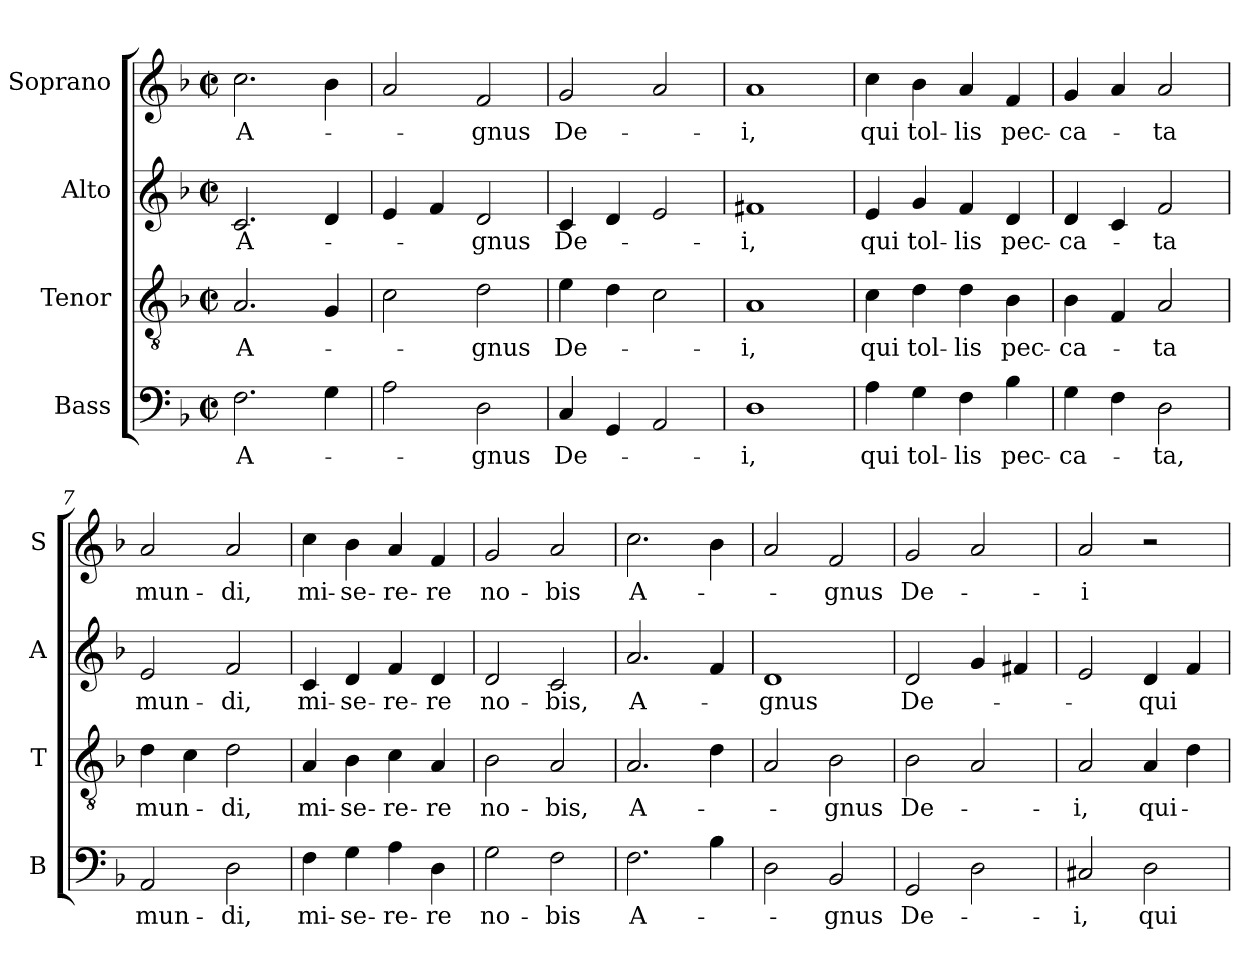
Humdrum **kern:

**kern	**text	**kern	**text	**kern	**text	**kern	**text
*part4	*part4	*part3	*part3	*part2	*part2	*part1	*part1
*staff4	*staff4	*staff3	*staff3	*staff2	*staff2	*staff1	*staff1
*I"Bass	*	*I"Tenor	*	*I"Alto	*	*I"Soprano	*
*I'B	*	*I'T	*	*I'A	*	*I'S	*
*clefF4	*	*clefGv2	*	*clefG2	*	*clefG2	*
*k[b-]	*	*k[b-]	*	*k[b-]	*	*k[b-]	*
*F:	*	*F:	*	*F:	*	*F:	*
*M2/2	*	*M2/2	*	*M2/2	*	*M2/2	*
*met(c|)	*	*met(c|)	*	*met(c|)	*	*met(c|)	*
=1	=1	=1	=1	=1	=1	=1	=1
2.F\	A-	2.A/	A-	2.c/	A-	2.cc\	A-
4G\	.	4G/	.	4d/	.	4b-\	.
=2	=2	=2	=2	=2	=2	=2	=2
2A\	.	2c\	.	4e/	.	2a/	.
.	.	.	.	4f/	.	.	.
2D\	-gnus	2d\	-gnus	2d/	-gnus	2f/	-gnus
=3	=3	=3	=3	=3	=3	=3	=3
4C/	De-	4e\	De-	4c/	De-	2g/	De-
4GG/	.	4d\	.	4d/	.	.	.
2AA/	.	2c\	.	2e/	.	2a/	.
=4	=4	=4	=4	=4	=4	=4	=4
1D	-i,	1A	-i,	1f#X	-i,	1a	-i,
=5	=5	=5	=5	=5	=5	=5	=5
4A\	qui	4c\	qui	4e/	qui	4cc\	qui
4G\	tol-	4d\	tol-	4g/	tol-	4b-\	tol-
4F\	-lis	4d\	-lis	4f/	-lis	4a/	-lis
4B-\	pec-	4B-\	pec-	4d/	pec-	4f/	pec-
!!LO:LB:g=z
=6	=6	=6	=6	=6	=6	=6	=6
4G\	-ca-	4B-\	-ca-	4d/	-ca-	4g/	-ca-
4F\	.	4F/	.	4c/	.	4a/	.
2D\	-ta,	2A/	-ta	2f/	-ta	2a/	-ta
=7	=7	=7	=7	=7	=7	=7	=7
2AA/	mun-	4d\	mun-	2e/	mun-	2a/	mun-
.	.	4c\	.	.	.	.	.
2D\	-di,	2d\	-di,	2f/	-di,	2a/	-di,
=8	=8	=8	=8	=8	=8	=8	=8
4F\	mi-	4A/	mi-	4c/	mi-	4cc\	mi-
4G\	-se-	4B-\	-se-	4d/	-se-	4b-\	-se-
4A\	-re-	4c\	-re-	4f/	-re-	4a/	-re-
4D\	-re	4A/	-re	4d/	-re	4f/	-re
=9	=9	=9	=9	=9	=9	=9	=9
2G\	no-	2B-\	no-	2d/	no-	2g/	no-
2F\	-bis	2A/	-bis,	2c/	-bis,	2a/	-bis
=10	=10	=10	=10	=10	=10	=10	=10
2.F\	A-	2.A/	A-	2.a/	A-	2.cc\	A-
4B-\	.	4d\	.	4f/	.	4b-\	.
!!LO:LB:g=z
=11	=11	=11	=11	=11	=11	=11	=11
2D\	.	2A/	.	1d	-gnus	2a/	.
2BB-/	-gnus	2B-\	-gnus	.	.	2f/	-gnus
=12	=12	=12	=12	=12	=12	=12	=12
2GG/	De-	2B-\	De-	2d/	De-	2g/	De-
2D\	.	2A/	.	4g/	.	2a/	.
.	.	.	.	4f#X/	.	.	.
=13	=13	=13	=13	=13	=13	=13	=13
2C#X/	-i,	2A/	-i,	2e/	.	2a/	-i
2D\	qui	4A/	qui-	4d/	-qui	2r	.
.	.	4d\	.	4f/	.	.	.
=	=	=	=	=	=	=	=
*-	*-	*-	*-	*-	*-	*-	*-
